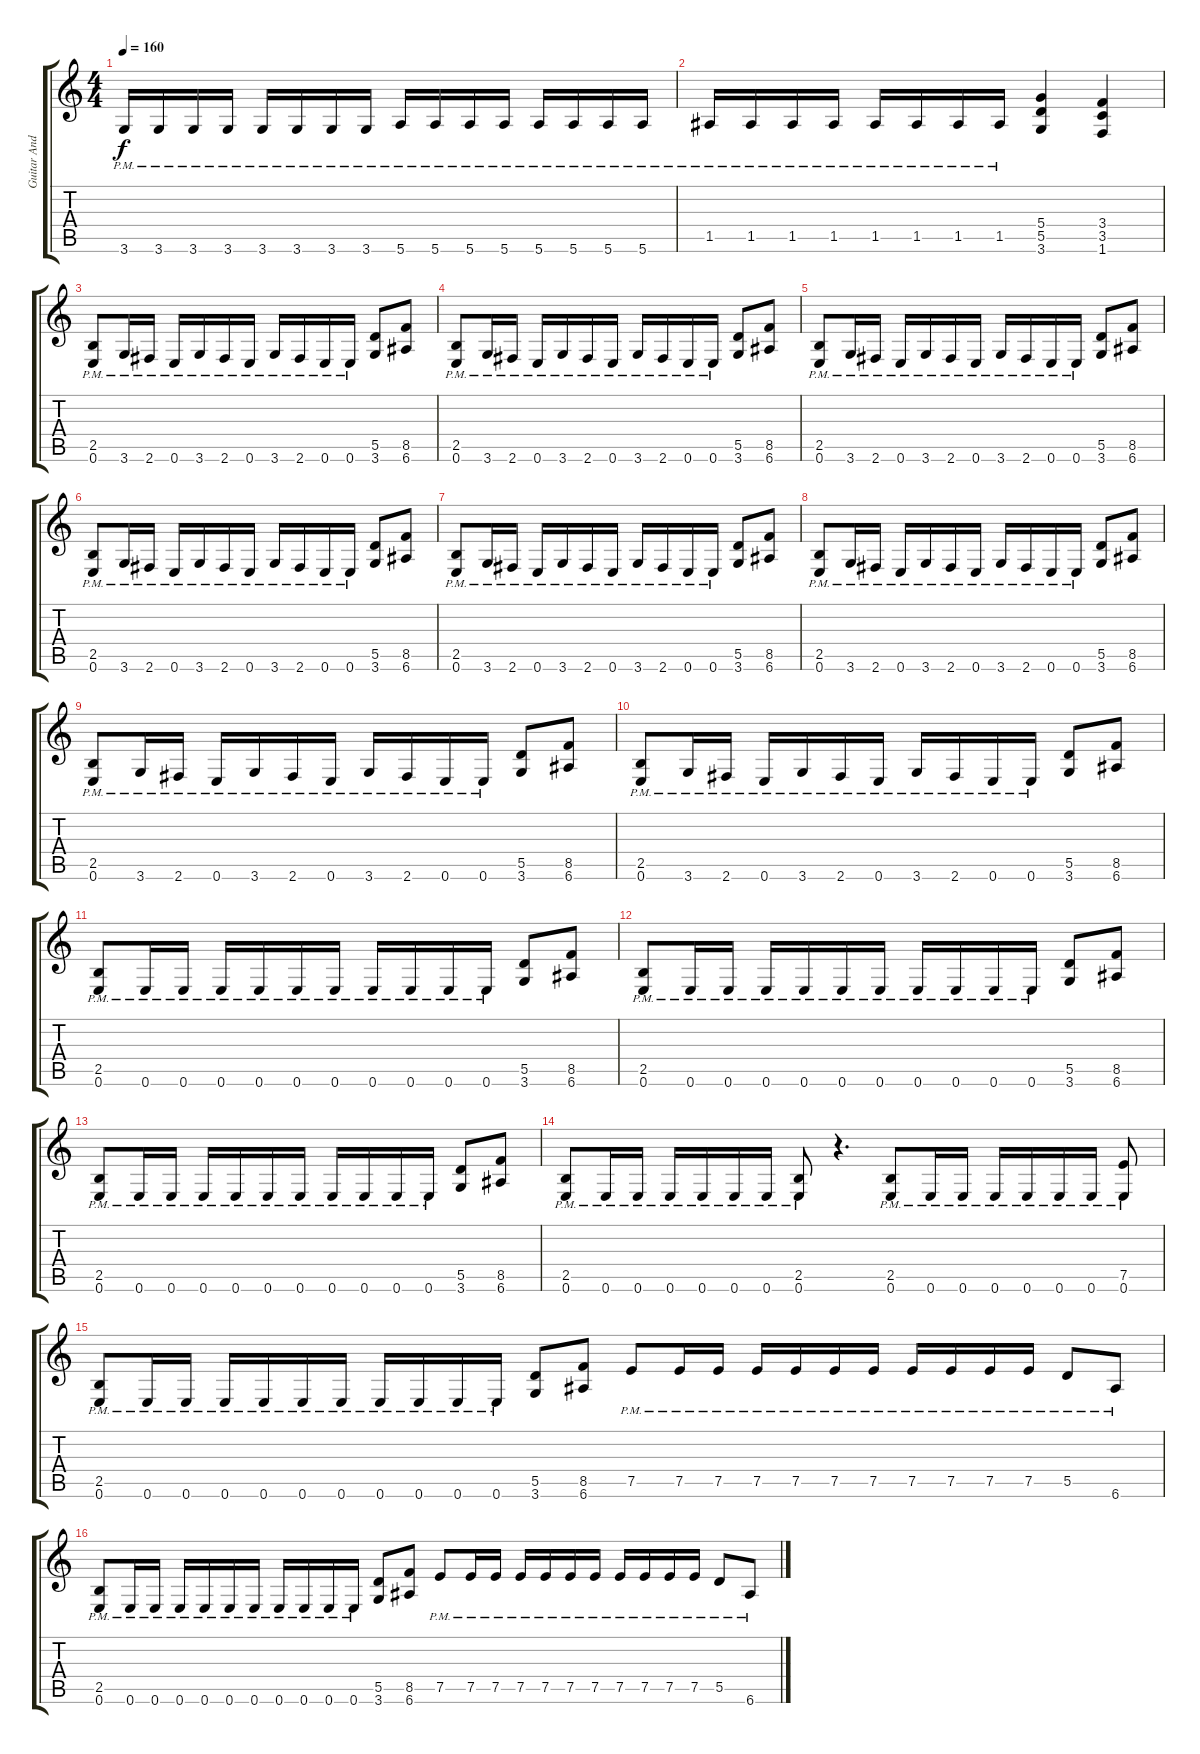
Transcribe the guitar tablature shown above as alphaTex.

\track ("Guitar Andreas" "Guitar And") {instrument distortionguitar}
\staff {score tabs}
\tuning (E4 B3 G3 D3 A2 E2) {hide}
\ts (4 4)
\tempo 160
\clef g2
\ks c
3.6{pm}.16{dy f} 3.6{pm}.16 3.6{pm}.16 3.6{pm}.16 3.6{pm}.16 3.6{pm}.16 3.6{pm}.16 3.6{pm}.16 5.6{pm}.16 5.6{pm}.16 5.6{pm}.16 5.6{pm}.16 5.6{pm}.16 5.6{pm}.16 5.6{pm}.16 5.6{pm}.16 |
1.5{pm}.16 1.5{pm}.16 1.5{pm}.16 1.5{pm}.16 1.5{pm}.16 1.5{pm}.16 1.5{pm}.16 1.5{pm}.16 (5.4 5.5 3.6).4 (3.4 3.5 1.6).4 |
(2.5{pm} 0.6{pm}).8 3.6{pm}.16 2.6{pm}.16 0.6{pm}.16 3.6{pm}.16 2.6{pm}.16 0.6{pm}.16 3.6{pm}.16 2.6{pm}.16 0.6{pm}.16 0.6{pm}.16 (5.5 3.6).8 (8.5 6.6).8 |
(2.5{pm} 0.6{pm}).8 3.6{pm}.16 2.6{pm}.16 0.6{pm}.16 3.6{pm}.16 2.6{pm}.16 0.6{pm}.16 3.6{pm}.16 2.6{pm}.16 0.6{pm}.16 0.6{pm}.16 (5.5 3.6).8 (8.5 6.6).8 |
(2.5{pm} 0.6{pm}).8 3.6{pm}.16 2.6{pm}.16 0.6{pm}.16 3.6{pm}.16 2.6{pm}.16 0.6{pm}.16 3.6{pm}.16 2.6{pm}.16 0.6{pm}.16 0.6{pm}.16 (5.5 3.6).8 (8.5 6.6).8 |
(2.5{pm} 0.6{pm}).8 3.6{pm}.16 2.6{pm}.16 0.6{pm}.16 3.6{pm}.16 2.6{pm}.16 0.6{pm}.16 3.6{pm}.16 2.6{pm}.16 0.6{pm}.16 0.6{pm}.16 (5.5 3.6).8 (8.5 6.6).8 |
(2.5{pm} 0.6{pm}).8 3.6{pm}.16 2.6{pm}.16 0.6{pm}.16 3.6{pm}.16 2.6{pm}.16 0.6{pm}.16 3.6{pm}.16 2.6{pm}.16 0.6{pm}.16 0.6{pm}.16 (5.5 3.6).8 (8.5 6.6).8 |
(2.5{pm} 0.6{pm}).8 3.6{pm}.16 2.6{pm}.16 0.6{pm}.16 3.6{pm}.16 2.6{pm}.16 0.6{pm}.16 3.6{pm}.16 2.6{pm}.16 0.6{pm}.16 0.6{pm}.16 (5.5 3.6).8 (8.5 6.6).8 |
(2.5{pm} 0.6{pm}).8 3.6{pm}.16 2.6{pm}.16 0.6{pm}.16 3.6{pm}.16 2.6{pm}.16 0.6{pm}.16 3.6{pm}.16 2.6{pm}.16 0.6{pm}.16 0.6{pm}.16 (5.5 3.6).8 (8.5 6.6).8 |
(2.5{pm} 0.6{pm}).8 3.6{pm}.16 2.6{pm}.16 0.6{pm}.16 3.6{pm}.16 2.6{pm}.16 0.6{pm}.16 3.6{pm}.16 2.6{pm}.16 0.6{pm}.16 0.6{pm}.16 (5.5 3.6).8 (8.5 6.6).8 |
(2.5{pm} 0.6{pm}).8 0.6{pm}.16 0.6{pm}.16 0.6{pm}.16 0.6{pm}.16 0.6{pm}.16 0.6{pm}.16 0.6{pm}.16 0.6{pm}.16 0.6{pm}.16 0.6{pm}.16 (5.5 3.6).8 (8.5 6.6).8 |
(2.5{pm} 0.6{pm}).8 0.6{pm}.16 0.6{pm}.16 0.6{pm}.16 0.6{pm}.16 0.6{pm}.16 0.6{pm}.16 0.6{pm}.16 0.6{pm}.16 0.6{pm}.16 0.6{pm}.16 (5.5 3.6).8 (8.5 6.6).8 |
(2.5{pm} 0.6{pm}).8 0.6{pm}.16 0.6{pm}.16 0.6{pm}.16 0.6{pm}.16 0.6{pm}.16 0.6{pm}.16 0.6{pm}.16 0.6{pm}.16 0.6{pm}.16 0.6{pm}.16 (5.5 3.6).8 (8.5 6.6).8 |
(2.5{pm} 0.6{pm}).8 0.6{pm}.16 0.6{pm}.16 0.6{pm}.16 0.6{pm}.16 0.6{pm}.16 0.6{pm}.16 (2.5{pm} 0.6{pm}).8 r.4{d} (2.5{pm} 0.6{pm}).8 0.6{pm}.16 0.6{pm}.16 0.6{pm}.16 0.6{pm}.16 0.6{pm}.16 0.6{pm}.16 (7.5{pm} 0.6{pm}).8 |
(2.5{pm} 0.6{pm}).8 0.6{pm}.16 0.6{pm}.16 0.6{pm}.16 0.6{pm}.16 0.6{pm}.16 0.6{pm}.16 0.6{pm}.16 0.6{pm}.16 0.6{pm}.16 0.6{pm}.16 (5.5 3.6).8 (8.5 6.6).8 7.5{pm}.8 7.5{pm}.16 7.5{pm}.16 7.5{pm}.16 7.5{pm}.16 7.5{pm}.16 7.5{pm}.16 7.5{pm}.16 7.5{pm}.16 7.5{pm}.16 7.5{pm}.16 5.5{pm}.8 6.6{pm}.8 |
(2.5{pm} 0.6{pm}).8 0.6{pm}.16 0.6{pm}.16 0.6{pm}.16 0.6{pm}.16 0.6{pm}.16 0.6{pm}.16 0.6{pm}.16 0.6{pm}.16 0.6{pm}.16 0.6{pm}.16 (5.5 3.6).8 (8.5 6.6).8 7.5{pm}.8 7.5{pm}.16 7.5{pm}.16 7.5{pm}.16 7.5{pm}.16 7.5{pm}.16 7.5{pm}.16 7.5{pm}.16 7.5{pm}.16 7.5{pm}.16 7.5{pm}.16 5.5{pm}.8 6.6{pm}.8
